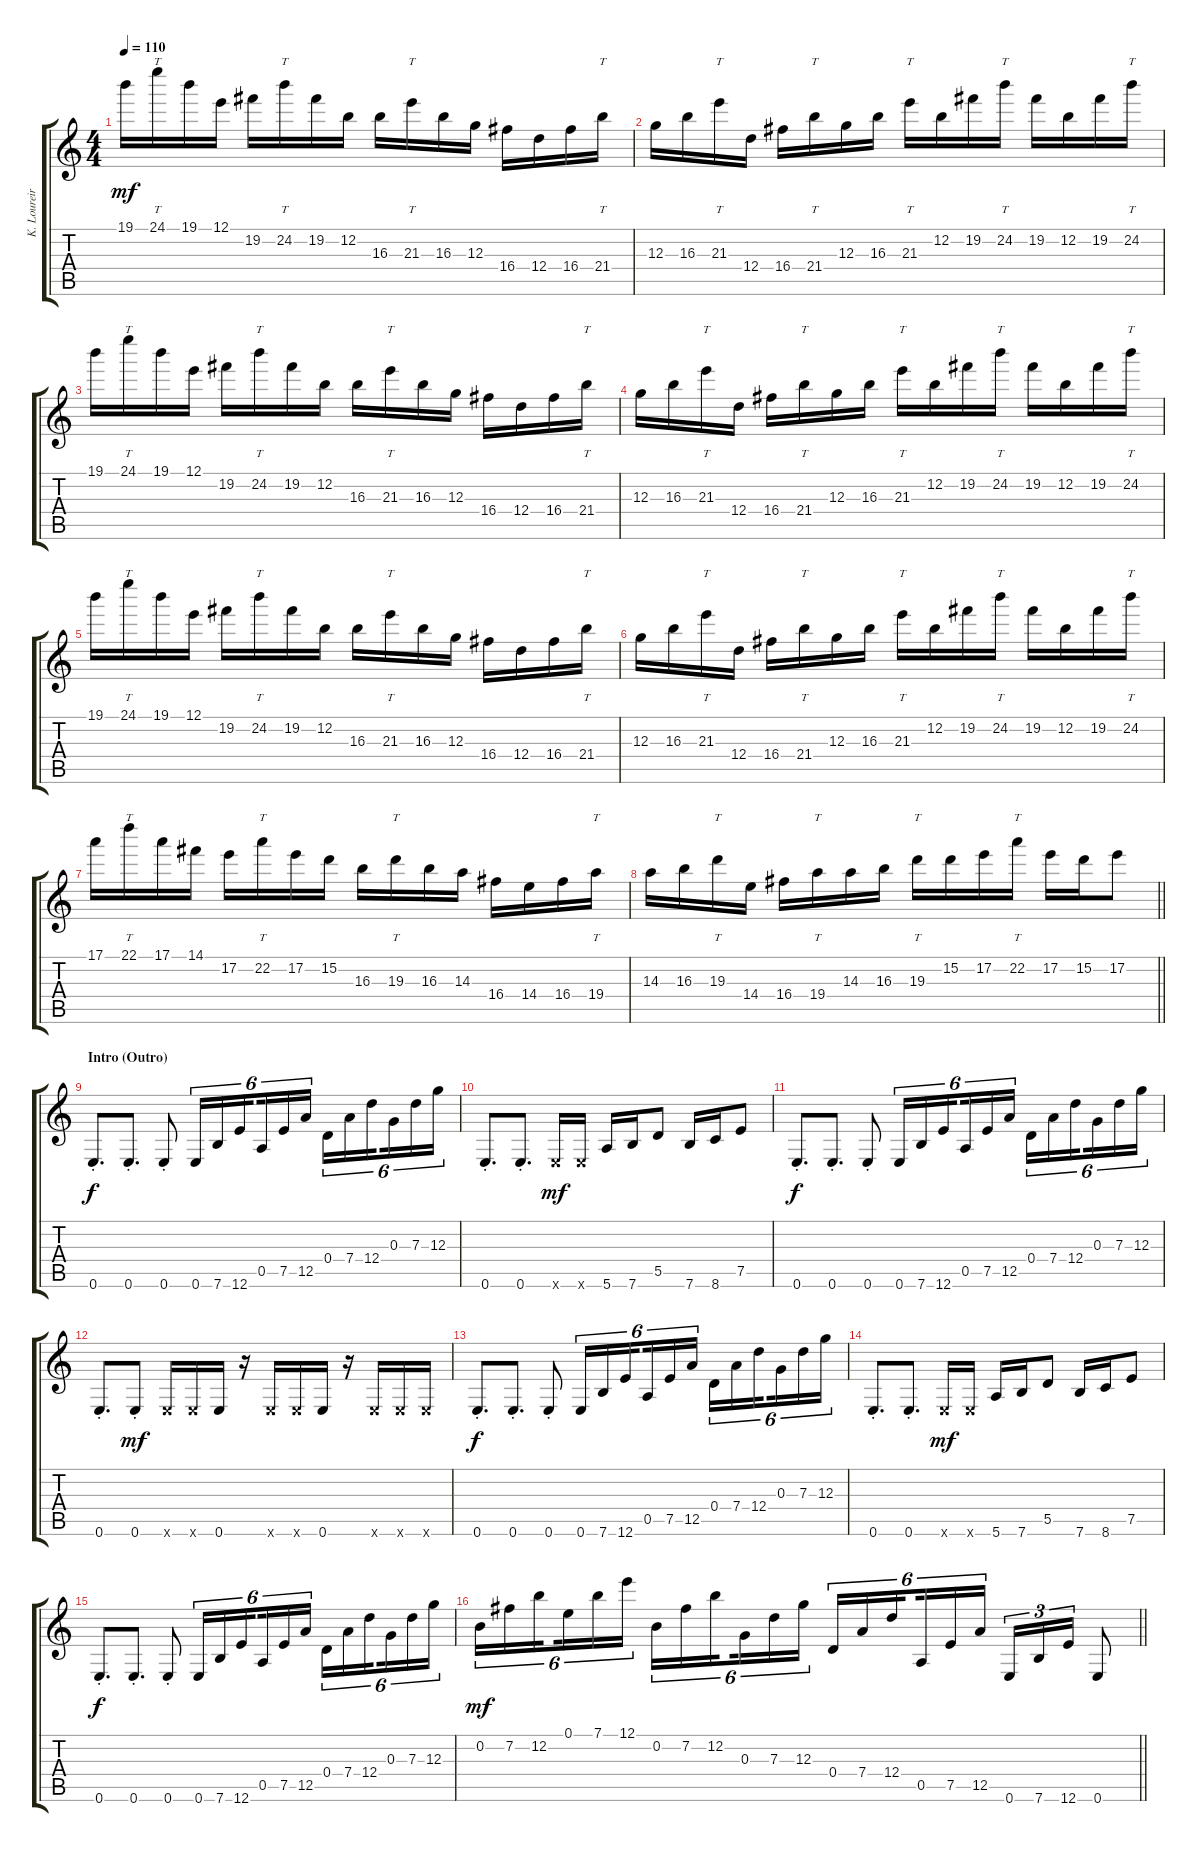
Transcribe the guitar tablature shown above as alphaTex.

\track ("K. Loureiro" "K. Loureir") {instrument distortionguitar}
\staff {score tabs}
\tuning (E4 B3 G3 D3 A2 E2) {hide}
\ts (4 4)
\tempo 110
\clef g2
\ks c
19.1.16{dy mf} 24.1.16{tt} 19.1.16 12.1.16 19.2.16 24.2.16{tt} 19.2.16 12.2.16 16.3.16 21.3.16{tt} 16.3.16 12.3.16 16.4.16 12.4.16 16.4.16 21.4.16{tt} |
12.3.16 16.3.16 21.3.16{tt} 12.4.16 16.4.16 21.4.16{tt} 12.3.16 16.3.16 21.3.16{tt} 12.2.16 19.2.16 24.2.16{tt} 19.2.16 12.2.16 19.2.16 24.2.16{tt} |
19.1.16 24.1.16{tt} 19.1.16 12.1.16 19.2.16 24.2.16{tt} 19.2.16 12.2.16 16.3.16 21.3.16{tt} 16.3.16 12.3.16 16.4.16 12.4.16 16.4.16 21.4.16{tt} |
12.3.16 16.3.16 21.3.16{tt} 12.4.16 16.4.16 21.4.16{tt} 12.3.16 16.3.16 21.3.16{tt} 12.2.16 19.2.16 24.2.16{tt} 19.2.16 12.2.16 19.2.16 24.2.16{tt} |
19.1.16 24.1.16{tt} 19.1.16 12.1.16 19.2.16 24.2.16{tt} 19.2.16 12.2.16 16.3.16 21.3.16{tt} 16.3.16 12.3.16 16.4.16 12.4.16 16.4.16 21.4.16{tt} |
12.3.16 16.3.16 21.3.16{tt} 12.4.16 16.4.16 21.4.16{tt} 12.3.16 16.3.16 21.3.16{tt} 12.2.16 19.2.16 24.2.16{tt} 19.2.16 12.2.16 19.2.16 24.2.16{tt} |
17.1.16 22.1.16{tt} 17.1.16 14.1.16 17.2.16 22.2.16{tt} 17.2.16 15.2.16 16.3.16 19.3.16{tt} 16.3.16 14.3.16 16.4.16 14.4.16 16.4.16 19.4.16{tt} |
\barLineRight lightlight
14.3.16 16.3.16 19.3.16{tt} 14.4.16 16.4.16 19.4.16{tt} 14.3.16 16.3.16 19.3.16{tt} 15.2.16 17.2.16 22.2.16{tt} 17.2.16 15.2.16 17.2.8 |
\section ("" "Intro (Outro)")
0.6{st}.8{d dy f} 0.6{st}.8{d} 0.6{st}.8 0.6.16{tu (6 4)} 7.6.16{tu (6 4)} 12.6.16{tu (6 4) beam splitsecondary} 0.5.16{tu (6 4)} 7.5.16{tu (6 4)} 12.5.16{tu (6 4)} 0.4.16{tu (6 4)} 7.4.16{tu (6 4)} 12.4.16{tu (6 4) beam splitsecondary} 0.3.16{tu (6 4)} 7.3.16{tu (6 4)} 12.3.16{tu (6 4)} |
0.6{st}.8{d} 0.6{st}.8{d} 0.6{x}.16{dy mf} 0.6{x}.16 5.6.16 7.6.16 5.5.8 7.6.16 8.6.16 7.5.8 |
0.6{st}.8{d dy f} 0.6{st}.8{d} 0.6{st}.8 0.6.16{tu (6 4)} 7.6.16{tu (6 4)} 12.6.16{tu (6 4) beam splitsecondary} 0.5.16{tu (6 4)} 7.5.16{tu (6 4)} 12.5.16{tu (6 4)} 0.4.16{tu (6 4)} 7.4.16{tu (6 4)} 12.4.16{tu (6 4) beam splitsecondary} 0.3.16{tu (6 4)} 7.3.16{tu (6 4)} 12.3.16{tu (6 4)} |
0.6{st}.8{d} 0.6{st}.8{dy mf} 0.6{x}.16 0.6{x}.16 0.6.16 r.16 0.6{x}.16 0.6{x}.16 0.6.16 r.16 0.6{x}.16 0.6{x}.16 0.6{x}.16 |
0.6{st}.8{d dy f} 0.6{st}.8{d} 0.6{st}.8 0.6.16{tu (6 4)} 7.6.16{tu (6 4)} 12.6.16{tu (6 4) beam splitsecondary} 0.5.16{tu (6 4)} 7.5.16{tu (6 4)} 12.5.16{tu (6 4)} 0.4.16{tu (6 4)} 7.4.16{tu (6 4)} 12.4.16{tu (6 4) beam splitsecondary} 0.3.16{tu (6 4)} 7.3.16{tu (6 4)} 12.3.16{tu (6 4)} |
0.6{st}.8{d} 0.6{st}.8{d} 0.6{x}.16{dy mf} 0.6{x}.16 5.6.16 7.6.16 5.5.8 7.6.16 8.6.16 7.5.8 |
0.6{st}.8{d dy f} 0.6{st}.8{d} 0.6{st}.8 0.6.16{tu (6 4)} 7.6.16{tu (6 4)} 12.6.16{tu (6 4) beam splitsecondary} 0.5.16{tu (6 4)} 7.5.16{tu (6 4)} 12.5.16{tu (6 4)} 0.4.16{tu (6 4)} 7.4.16{tu (6 4)} 12.4.16{tu (6 4) beam splitsecondary} 0.3.16{tu (6 4)} 7.3.16{tu (6 4)} 12.3.16{tu (6 4)} |
\barLineRight lightlight
0.2.16{tu (6 4) dy mf} 7.2.16{tu (6 4)} 12.2.16{tu (6 4) beam splitsecondary} 0.1.16{tu (6 4)} 7.1.16{tu (6 4)} 12.1.16{tu (6 4)} 0.2.16{tu (6 4)} 7.2.16{tu (6 4)} 12.2.16{tu (6 4) beam splitsecondary} 0.3.16{tu (6 4)} 7.3.16{tu (6 4)} 12.3.16{tu (6 4)} 0.4.16{tu (6 4)} 7.4.16{tu (6 4)} 12.4.16{tu (6 4) beam splitsecondary} 0.5.16{tu (6 4)} 7.5.16{tu (6 4)} 12.5.16{tu (6 4)} 0.6.16{tu (3 2)} 7.6.16{tu (3 2)} 12.6.16{tu (3 2)} 0.6.8
